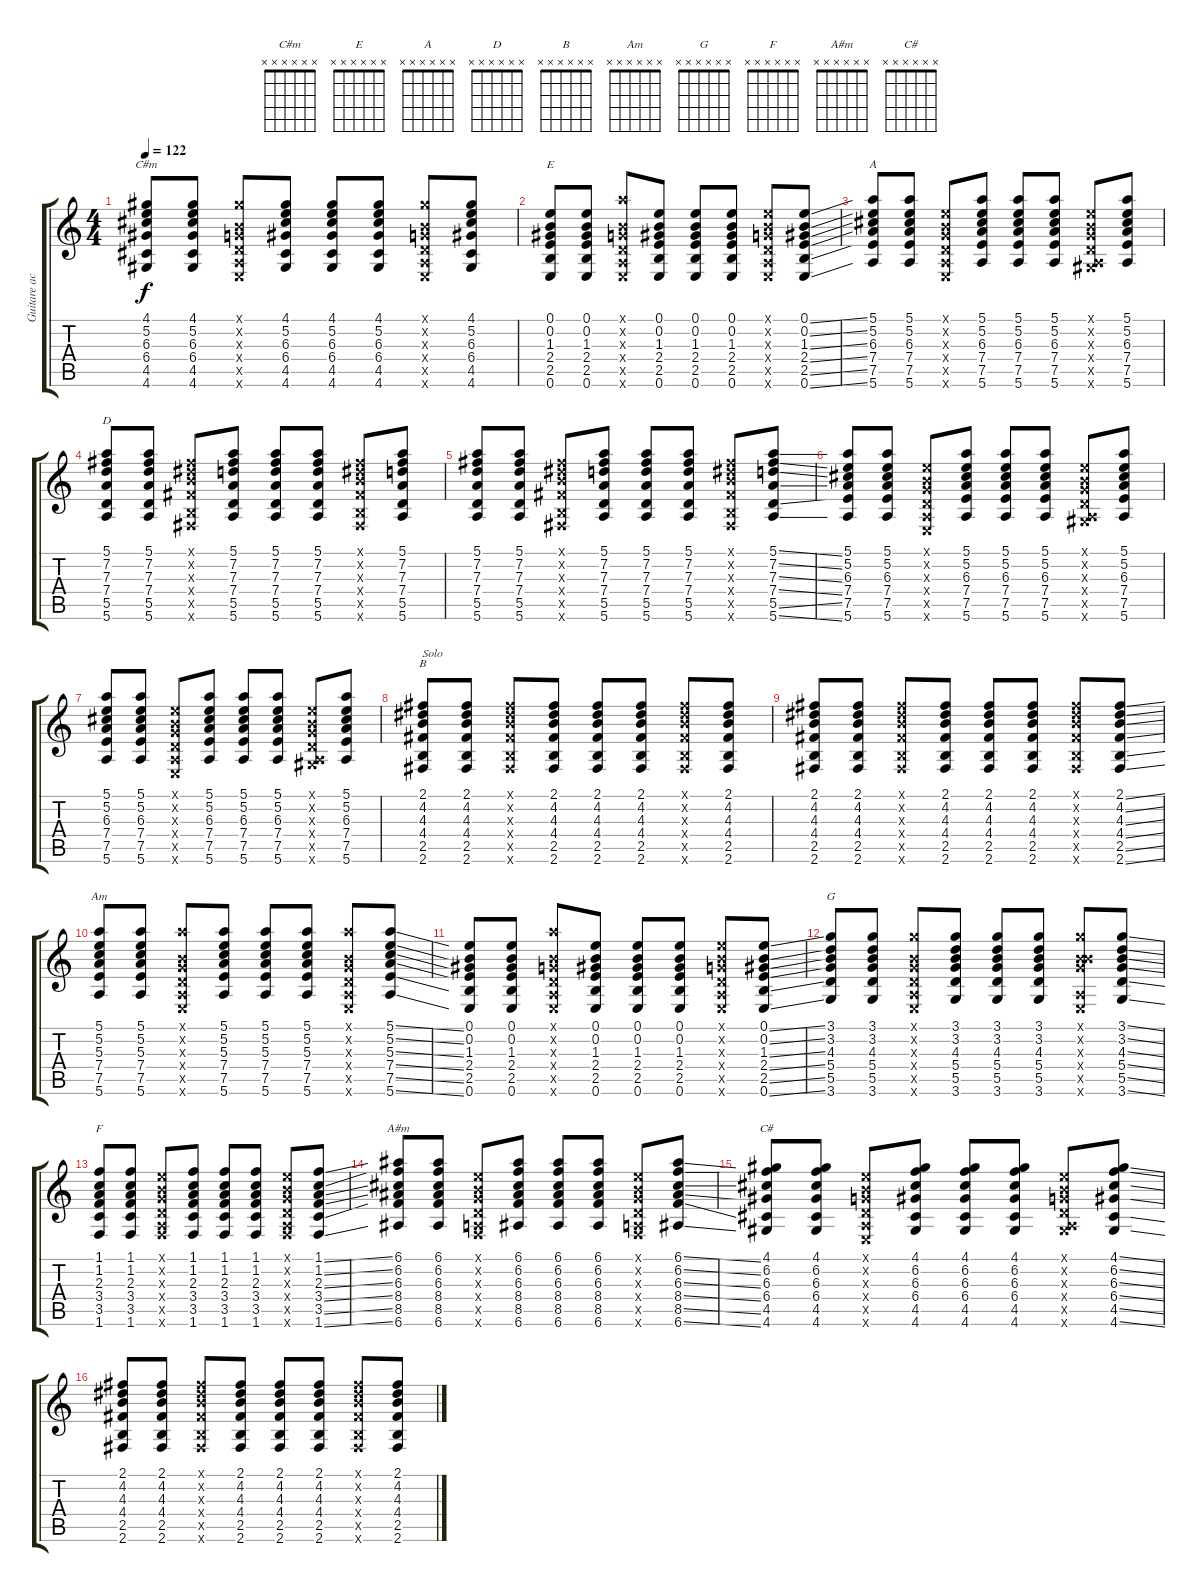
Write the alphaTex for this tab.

\track ("Guitare acoustique" "Guitare ac") {instrument acousticguitarnylon}
\staff {score tabs}
\tuning (E4 B3 G3 D3 A2 E2) {hide}
\chord ("C#m" x x x x x x) {firstfret 0}
\chord ("E" x x x x x x) {firstfret 0}
\chord ("A" x x x x x x) {firstfret 0}
\chord ("D" x x x x x x) {firstfret 0}
\chord ("B" x x x x x x) {firstfret 0}
\chord ("Am" x x x x x x) {firstfret 0}
\chord ("G" x x x x x x) {firstfret 0}
\chord ("F" x x x x x x) {firstfret 0}
\chord ("A#m" x x x x x x) {firstfret 0}
\chord ("C#" x x x x x x) {firstfret 0}
\ts (4 4)
\tempo 122
\clef g2
\ks c
(4.1 5.2 6.3 6.4 4.5 4.6).8{ch "C#m" dy f} (4.1 5.2 6.3 6.4 4.5 4.6).8 (4.1{x} 0.2{x} 0.3{x} 0.4{x} 0.5{x} 0.6{x}).8 (4.1 5.2 6.3 6.4 4.5 4.6).8 (4.1 5.2 6.3 6.4 4.5 4.6).8 (4.1 5.2 6.3 6.4 4.5 4.6).8 (4.1{x} 0.2{x} 0.3{x} 0.4{x} 0.5{x} 0.6{x}).8 (4.1 5.2 6.3 6.4 4.5 4.6).8 |
(0.1 0.2 1.3 2.4 2.5 0.6).8{ch "E"} (0.1 0.2 1.3 2.4 2.5 0.6).8 (5.1{x} 0.2{x} 0.3{x} 0.4{x} 0.5{x} 0.6{x}).8 (0.1 0.2 1.3 2.4 2.5 0.6).8 (0.1 0.2 1.3 2.4 2.5 0.6).8 (0.1 0.2 1.3 2.4 2.5 0.6).8 (0.1{x} 0.2{x} 0.3{x} 0.4{x} 0.5{x} 0.6{x}).8 (0.1{ss} 0.2{ss} 1.3{ss} 2.4{ss} 2.5{ss} 0.6{ss}).8 |
(5.1 5.2 6.3 7.4 7.5 5.6).8{ch "A"} (5.1 5.2 6.3 7.4 7.5 5.6).8 (0.1{x} 0.2{x} 0.3{x} 0.4{x} 0.5{x} 0.6{x}).8 (5.1 5.2 6.3 7.4 7.5 5.6).8 (5.1 5.2 6.3 7.4 7.5 5.6).8 (5.1 5.2 6.3 7.4 7.5 5.6).8 (0.1{x} 0.2{x} 0.3{x} 0.4{x} 0.5{x} 4.6{x}).8 (5.1 5.2 6.3 7.4 7.5 5.6).8 |
(5.1 7.2 7.3 7.4 5.5 5.6).8{ch "D"} (5.1 7.2 7.3 7.4 5.5 5.6).8 (2.1{x} 4.2{x} 4.3{x} 4.4{x} 2.5{x} 2.6{x}).8 (5.1 7.2 7.3 7.4 5.5 5.6).8 (5.1 7.2 7.3 7.4 5.5 5.6).8 (5.1 7.2 7.3 7.4 5.5 5.6).8 (2.1{x} 4.2{x} 4.3{x} 4.4{x} 2.5{x} 2.6{x}).8 (5.1 7.2 7.3 7.4 5.5 5.6).8 |
(5.1 7.2 7.3 7.4 5.5 5.6).8 (5.1 7.2 7.3 7.4 5.5 5.6).8 (2.1{x} 4.2{x} 4.3{x} 4.4{x} 2.5{x} 2.6{x}).8 (5.1 7.2 7.3 7.4 5.5 5.6).8 (5.1 7.2 7.3 7.4 5.5 5.6).8 (5.1 7.2 7.3 7.4 5.5 5.6).8 (2.1{x} 4.2{x} 4.3{x} 4.4{x} 2.5{x} 2.6{x}).8 (5.1{ss} 7.2{ss} 7.3{ss} 7.4{ss} 5.5{ss} 5.6{ss}).8 |
(5.1 5.2 6.3 7.4 7.5 5.6).8 (5.1 5.2 6.3 7.4 7.5 5.6).8 (0.1{x} 0.2{x} 0.3{x} 0.4{x} 0.5{x} 0.6{x}).8 (5.1 5.2 6.3 7.4 7.5 5.6).8 (5.1 5.2 6.3 7.4 7.5 5.6).8 (5.1 5.2 6.3 7.4 7.5 5.6).8 (0.1{x} 0.2{x} 0.3{x} 0.4{x} 0.5{x} 4.6{x}).8 (5.1 5.2 6.3 7.4 7.5 5.6).8 |
(5.1 5.2 6.3 7.4 7.5 5.6).8 (5.1 5.2 6.3 7.4 7.5 5.6).8 (0.1{x} 0.2{x} 0.3{x} 0.4{x} 0.5{x} 0.6{x}).8 (5.1 5.2 6.3 7.4 7.5 5.6).8 (5.1 5.2 6.3 7.4 7.5 5.6).8 (5.1 5.2 6.3 7.4 7.5 5.6).8 (0.1{x} 0.2{x} 0.3{x} 0.4{x} 0.5{x} 4.6{x}).8 (5.1 5.2 6.3 7.4 7.5 5.6).8 |
(2.1 4.2 4.3 4.4 2.5 2.6).8{ch "B" txt "Solo"} (2.1 4.2 4.3 4.4 2.5 2.6).8 (2.1{x} 4.2{x} 4.3{x} 4.4{x} 2.5{x} 2.6{x}).8 (2.1 4.2 4.3 4.4 2.5 2.6).8 (2.1 4.2 4.3 4.4 2.5 2.6).8 (2.1 4.2 4.3 4.4 2.5 2.6).8 (2.1{x} 4.2{x} 4.3{x} 4.4{x} 2.5{x} 2.6{x}).8 (2.1 4.2 4.3 4.4 2.5 2.6).8 |
(2.1 4.2 4.3 4.4 2.5 2.6).8 (2.1 4.2 4.3 4.4 2.5 2.6).8 (2.1{x} 4.2{x} 4.3{x} 4.4{x} 2.5{x} 2.6{x}).8 (2.1 4.2 4.3 4.4 2.5 2.6).8 (2.1 4.2 4.3 4.4 2.5 2.6).8 (2.1 4.2 4.3 4.4 2.5 2.6).8 (2.1{x} 4.2{x} 4.3{x} 4.4{x} 2.5{x} 2.6{x}).8 (2.1{ss} 4.2{ss} 4.3{ss} 4.4{ss} 2.5{ss} 2.6{ss}).8 |
(5.1 5.2 5.3 7.4 7.5 5.6).8{ch "Am"} (5.1 5.2 5.3 7.4 7.5 5.6).8 (5.1{x} 0.2{x} 0.3{x} 0.4{x} 0.5{x} 0.6{x}).8 (5.1 5.2 5.3 7.4 7.5 5.6).8 (5.1 5.2 5.3 7.4 7.5 5.6).8 (5.1 5.2 5.3 7.4 7.5 5.6).8 (5.1{x} 0.2{x} 0.3{x} 0.4{x} 0.5{x} 0.6{x}).8 (5.1{ss} 5.2{ss} 5.3{ss} 7.4{ss} 7.5{ss} 5.6{ss}).8 |
(0.1 0.2 1.3 2.4 2.5 0.6).8 (0.1 0.2 1.3 2.4 2.5 0.6).8 (5.1{x} 0.2{x} 0.3{x} 0.4{x} 0.5{x} 0.6{x}).8 (0.1 0.2 1.3 2.4 2.5 0.6).8 (0.1 0.2 1.3 2.4 2.5 0.6).8 (0.1 0.2 1.3 2.4 2.5 0.6).8 (0.1{x} 0.2{x} 0.3{x} 0.4{x} 0.5{x} 0.6{x}).8 (0.1{ss} 0.2{ss} 1.3{ss} 2.4{ss} 2.5{ss} 0.6{ss}).8 |
(3.1 3.2 4.3 5.4 5.5 3.6).8{ch "G"} (3.1 3.2 4.3 5.4 5.5 3.6).8 (3.1{x} 0.2{x} 0.3{x} 0.4{x} 0.5{x} 0.6{x}).8 (3.1 3.2 4.3 5.4 5.5 3.6).8 (3.1 3.2 4.3 5.4 5.5 3.6).8 (3.1 3.2 4.3 5.4 5.5 3.6).8 (3.1{x} 0.2{x} 4.3{x} 5.4{x} 0.5{x} 0.6{x}).8 (3.1{ss} 3.2{ss} 4.3{ss} 5.4{ss} 5.5{ss} 3.6{ss}).8 |
(1.1 1.2 2.3 3.4 3.5 1.6).8{ch "F"} (1.1 1.2 2.3 3.4 3.5 1.6).8 (0.1{x} 0.2{x} 0.3{x} 0.4{x} 0.5{x} 1.6{x}).8 (1.1 1.2 2.3 3.4 3.5 1.6).8 (1.1 1.2 2.3 3.4 3.5 1.6).8 (1.1 1.2 2.3 3.4 3.5 1.6).8 (0.1{x} 0.2{x} 0.3{x} 0.4{x} 0.5{x} 1.6{x}).8 (1.1{ss} 1.2{ss} 2.3{ss} 3.4{ss} 3.5{ss} 1.6{ss}).8 |
(6.1 6.2 6.3 8.4 8.5 6.6).8{ch "A#m"} (6.1 6.2 6.3 8.4 8.5 6.6).8 (0.1{x} 0.2{x} 0.3{x} 0.4{x} 0.5{x} 1.6{x}).8 (6.1 6.2 6.3 8.4 8.5 6.6).8 (6.1 6.2 6.3 8.4 8.5 6.6).8 (6.1 6.2 6.3 8.4 8.5 6.6).8 (0.1{x} 0.2{x} 0.3{x} 0.4{x} 0.5{x} 1.6{x}).8 (6.1{ss} 6.2{ss} 6.3{ss} 8.4{ss} 8.5{ss} 6.6{ss}).8 |
(4.1 6.2 6.3 6.4 4.5 4.6).8{ch "C#"} (4.1 6.2 6.3 6.4 4.5 4.6).8 (0.1{x} 0.2{x} 0.3{x} 0.4{x} 0.5{x} 0.6{x}).8 (4.1 6.2 6.3 6.4 4.5 4.6).8 (4.1 6.2 6.3 6.4 4.5 4.6).8 (4.1 6.2 6.3 6.4 4.5 4.6).8 (0.1{x} 0.2{x} 0.3{x} 0.4{x} 0.5{x} 4.6{x}).8 (4.1{ss} 6.2{ss} 6.3{ss} 6.4{ss} 4.5{ss} 4.6{ss}).8 |
(2.1 4.2 4.3 4.4 2.5 2.6).8 (2.1 4.2 4.3 4.4 2.5 2.6).8 (2.1{x} 4.2{x} 4.3{x} 4.4{x} 2.5{x} 2.6{x}).8 (2.1 4.2 4.3 4.4 2.5 2.6).8 (2.1 4.2 4.3 4.4 2.5 2.6).8 (2.1 4.2 4.3 4.4 2.5 2.6).8 (2.1{x} 4.2{x} 4.3{x} 4.4{x} 2.5{x} 2.6{x}).8 (2.1 4.2 4.3 4.4 2.5 2.6).8
